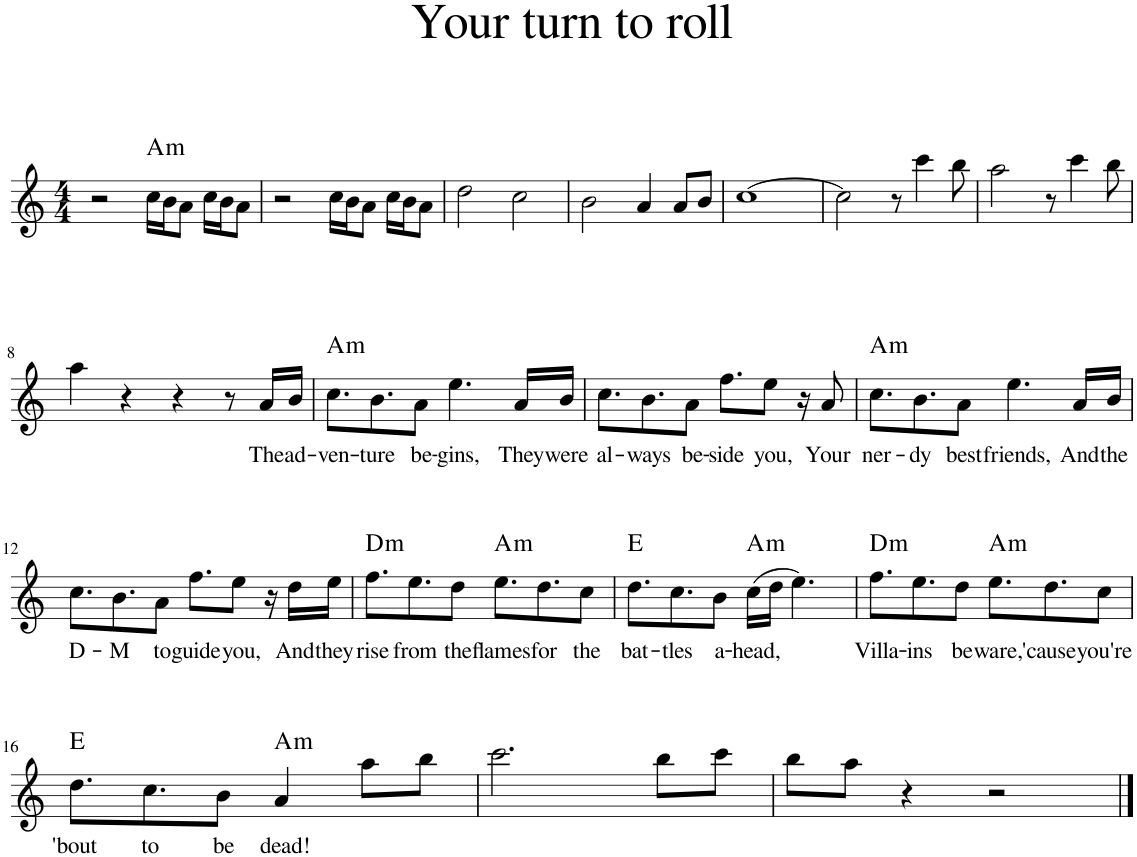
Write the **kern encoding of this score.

**kern	**text	**harte
*part1	*part1	*part1
*staff1	*staff1	*
*I"Piano	*	*
*I'Pno.	*	*
*clefG2	*	*
*k[]	*	*
*M4/4	*	*
=1	=1	=1
2r	.	.
!	!	!LO:H:kt=m
16cc\LL	.	A:min
16b\J	.	.
8a\J	.	.
16cc\LL	.	.
16b\J	.	.
8a\J	.	.
=2	=2	=2
2r	.	.
16cc\LL	.	.
16b\J	.	.
8a\J	.	.
16cc\LL	.	.
16b\J	.	.
8a\J	.	.
=3	=3	=3
2dd\	.	.
2cc\	.	.
=4	=4	=4
2b\	.	.
4a/	.	.
8a/L	.	.
8b/J	.	.
=5	=5	=5
[1cc	.	.
=6	=6	=6
2cc\]	.	.
8r	.	.
4ccc\	.	.
8bb\	.	.
=7	=7	=7
2aa\	.	.
8r	.	.
4ccc\	.	.
8bb\	.	.
!!LO:LB:g=z
=8	=8	=8
4aa\	.	.
4r	.	.
4r	.	.
8r	.	.
!	!LO:LY:b	!
16a/LL	The	.
!	!LO:LY:b	!
16b/JJ	ad-	.
=9	=9	=9
!	!LO:LY:b	!LO:H:kt=m
8.cc\L	-ven-	A:min
!	!LO:LY:b	!
8.b\	-ture	.
!	!LO:LY:b	!
8a\J	be-	.
!	!LO:LY:b	!
4.ee\	-gins,	.
!	!LO:LY:b	!
16a/LL	They	.
!	!LO:LY:b	!
16b/JJ	were	.
=10	=10	=10
!	!LO:LY:b	!
8.cc\L	al-	.
!	!LO:LY:b	!
8.b\	-ways	.
!	!LO:LY:b	!
8a\J	be-	.
!	!LO:LY:b	!
8.ff\L	-side	.
!	!LO:LY:b	!
8ee\J	you,	.
16r	.	.
!	!LO:LY:b	!
8a/	Your	.
=11	=11	=11
!	!LO:LY:b	!LO:H:kt=m
8.cc\L	ner-	A:min
!	!LO:LY:b	!
8.b\	-dy	.
!	!LO:LY:b	!
8a\J	best	.
!	!LO:LY:b	!
4.ee\	friends,	.
!	!LO:LY:b	!
16a/LL	And	.
!	!LO:LY:b	!
16b/JJ	the	.
!!LO:LB:g=z
=12	=12	=12
!	!LO:LY:b	!
8.cc\L	D-	.
!	!LO:LY:b	!
8.b\	-M	.
!	!LO:LY:b	!
8a\J	to	.
!	!LO:LY:b	!
8.ff\L	guide	.
!	!LO:LY:b	!
8ee\J	you,	.
16r	.	.
!	!LO:LY:b	!
16dd\LL	And	.
!	!LO:LY:b	!
16ee\JJ	they	.
=13	=13	=13
!	!LO:LY:b	!LO:H:kt=m
8.ff\L	rise	D:min
!	!LO:LY:b	!
8.ee\	from	.
!	!LO:LY:b	!
8dd\J	the	.
!	!LO:LY:b	!LO:H:kt=m
8.ee\L	flames	A:min
!	!LO:LY:b	!
8.dd\	for	.
!	!LO:LY:b	!
8cc\J	the	.
=14	=14	=14
!	!LO:LY:b	!
8.dd\L	bat-	E:maj
!	!LO:LY:b	!
8.cc\	-tles	.
!	!LO:LY:b	!
8b\J	a-	.
!	!LO:LY:b	!LO:H:kt=m
(16cc\LL	-head,	A:min
16dd\JJ	.	.
4.ee\)	.	.
=15	=15	=15
!	!LO:LY:b	!LO:H:kt=m
8.ff\L	Villa-	D:min
!	!LO:LY:b	!
8.ee\	-ins	.
!	!LO:LY:b	!
8dd\J	be-	.
!	!LO:LY:b	!LO:H:kt=m
8.ee\L	-ware,	A:min
!	!LO:LY:b	!
8.dd\	'cause	.
!	!LO:LY:b	!
8cc\J	you're	.
!!LO:LB:g=z
=16	=16	=16
!	!LO:LY:b	!
8.dd\L	'bout	E:maj
!	!LO:LY:b	!
8.cc\	to	.
!	!LO:LY:b	!
8b\J	be	.
!	!LO:LY:b	!LO:H:kt=m
4a/	dead!	A:min
8aa\L	.	.
8bb\J	.	.
=17	=17	=17
2.ccc\	.	.
8bb\L	.	.
8ccc\J	.	.
=18	=18	=18
8bb\L	.	.
8aa\J	.	.
4r	.	.
2r	.	.
==	==	==
*-	*-	*-
